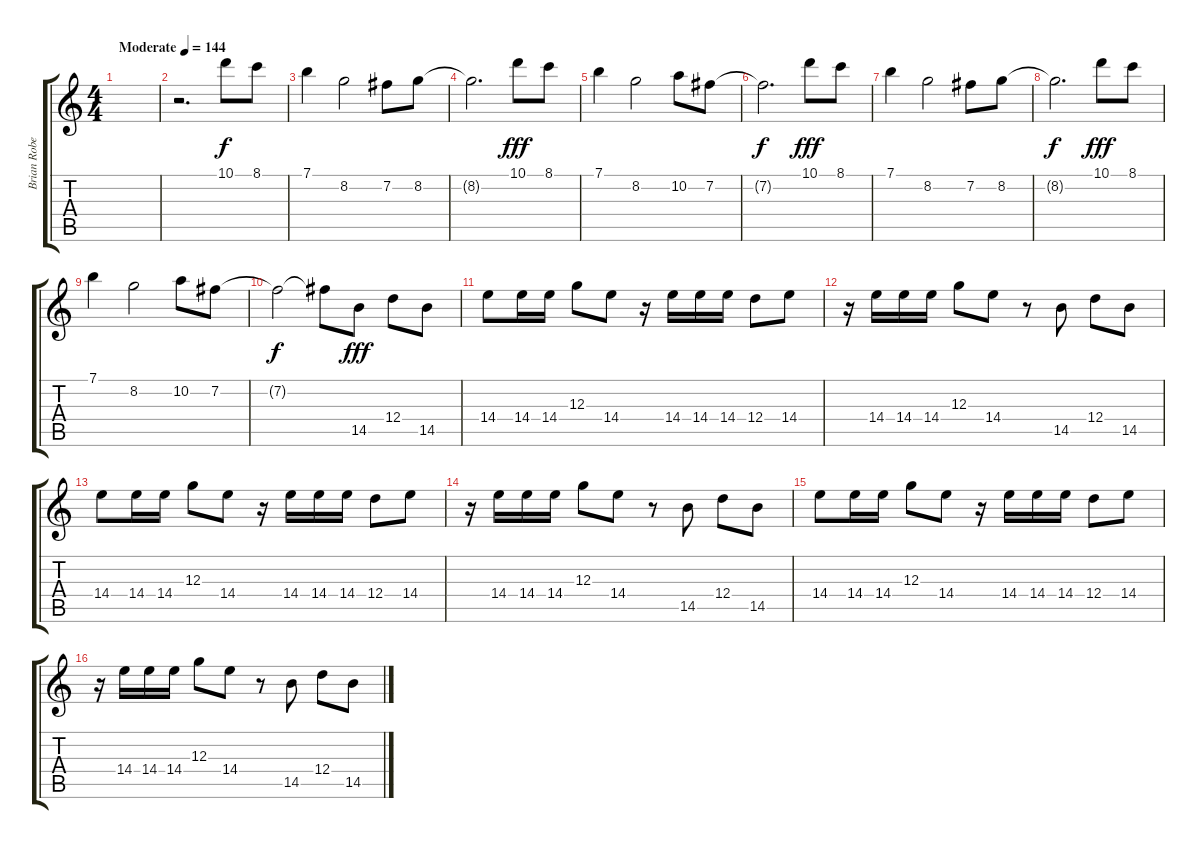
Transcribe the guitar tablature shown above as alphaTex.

\track ("Brian Robertson" "Brian Robe") {instrument overdrivenguitar}
\staff {score tabs}
\tuning (E4 B3 G3 D3 A2 E2) {hide}
\ts (4 4)
\tempo (144 "Moderate")
\clef g2
\ks c
|
r.2{d} 10.1.8 8.1.8 |
7.1.4 8.2.2 7.2.8 8.2.8 |
8.2{t}.2{d dy f} 10.1.8{dy fff} 8.1.8 |
7.1.4 8.2.2 10.2.8 7.2.8 |
7.2{t}.2{d dy f} 10.1.8{dy fff} 8.1.8 |
7.1.4 8.2.2 7.2.8 8.2.8 |
8.2{t}.2{d dy f} 10.1.8{dy fff} 8.1.8 |
7.1.4 8.2.2 10.2.8 7.2.8 |
7.2{t}.2{dy f} 7.2{t}.8 14.5.8{dy fff} 12.4.8 14.5.8 |
14.4.8 14.4.16 14.4.16 12.3.8 14.4.8 r.16 14.4.16 14.4.16 14.4.16 12.4.8 14.4.8 |
r.16 14.4.16 14.4.16 14.4.16 12.3.8 14.4.8 r.8 14.5.8 12.4.8 14.5.8 |
14.4.8 14.4.16 14.4.16 12.3.8 14.4.8 r.16 14.4.16 14.4.16 14.4.16 12.4.8 14.4.8 |
r.16 14.4.16 14.4.16 14.4.16 12.3.8 14.4.8 r.8 14.5.8 12.4.8 14.5.8 |
14.4.8 14.4.16 14.4.16 12.3.8 14.4.8 r.16 14.4.16 14.4.16 14.4.16 12.4.8 14.4.8 |
r.16 14.4.16 14.4.16 14.4.16 12.3.8 14.4.8 r.8 14.5.8 12.4.8 14.5.8
